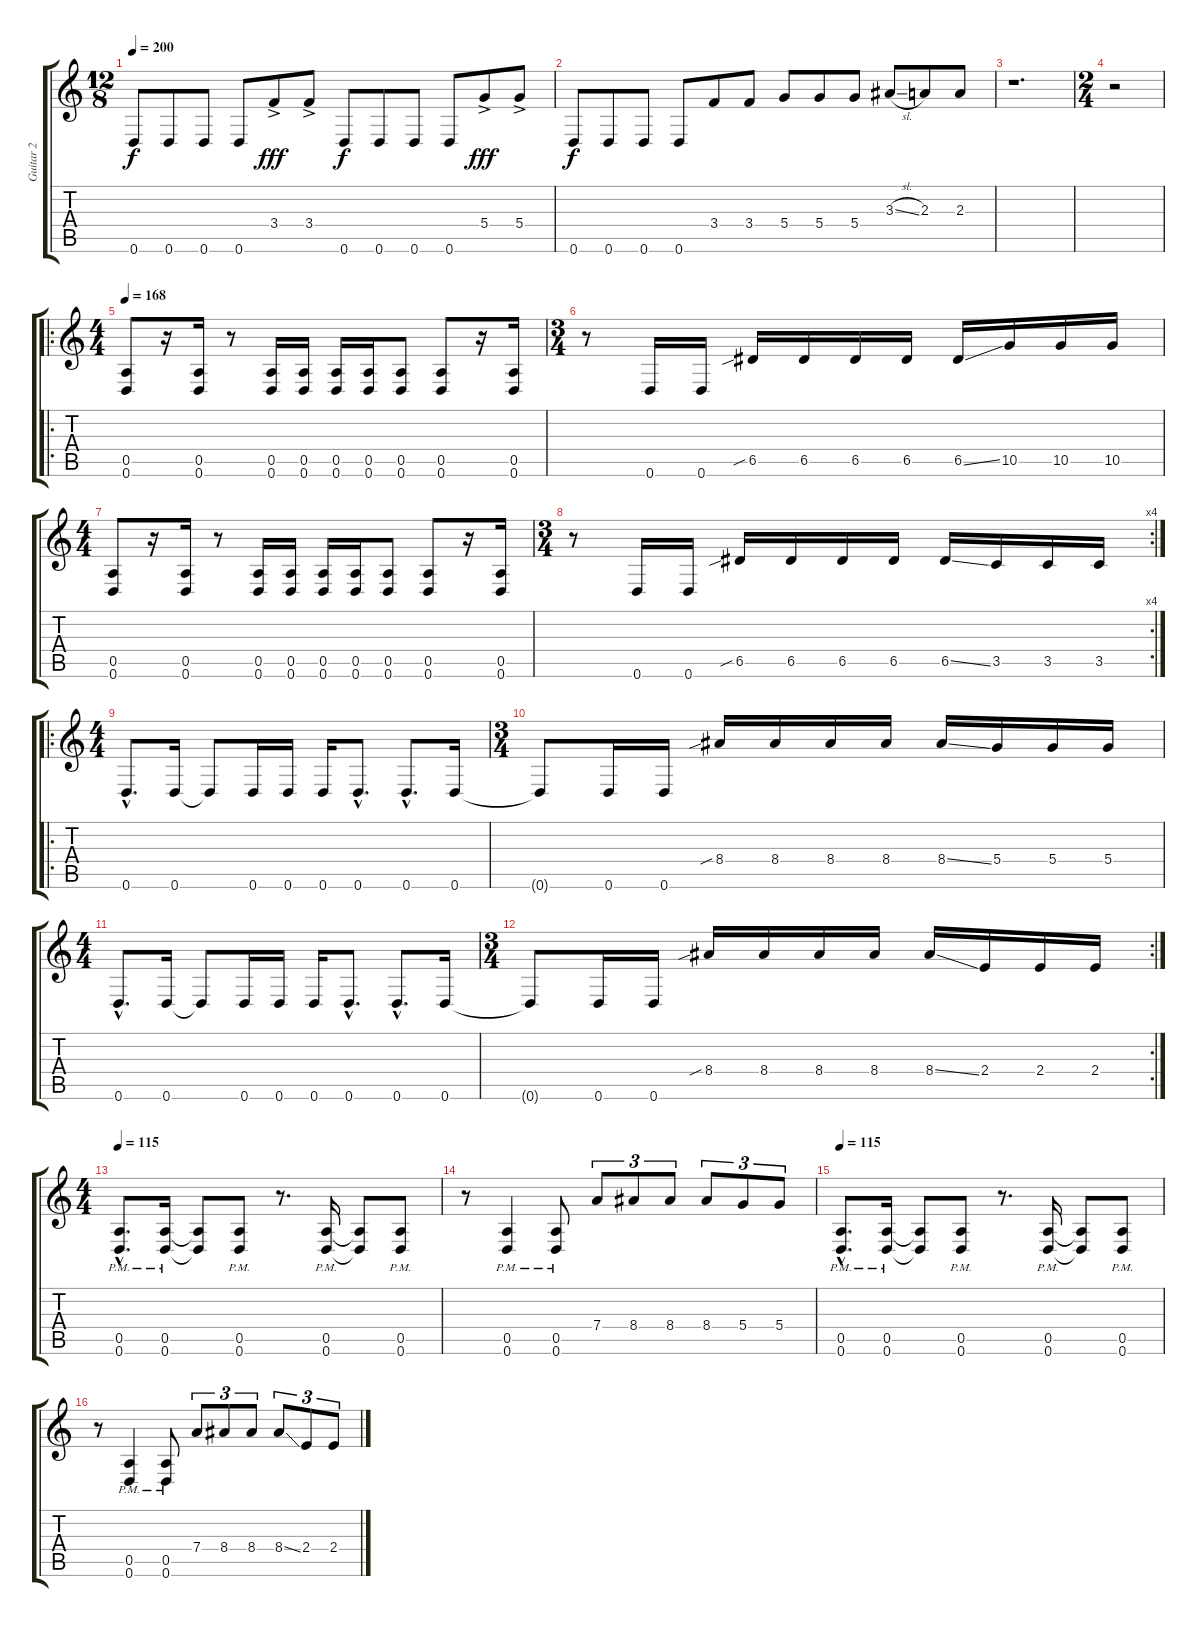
\track ("Guitar 2" "Guitar 2") {instrument distortionguitar}
\staff {score tabs}
\tuning (E4 B3 G3 D3 A2 D2) {hide}
\ts (12 8)
\tempo 200
\clef g2
\ks c
0.6.8{dy f} 0.6.8 0.6.8 0.6.8 3.4{ac}.8{dy fff} 3.4{ac}.8 0.6.8{dy f} 0.6.8 0.6.8 0.6.8 5.4{ac}.8{dy fff} 5.4{ac}.8 |
0.6.8{dy f} 0.6.8 0.6.8 0.6.8 3.4.8 3.4.8 5.4.8 5.4.8 5.4.8 3.3{sl}.8 2.3.8 2.3.8 |
r.1{d} |
\ts (2 4)
r.2 |
\ro
\ts (4 4)
\tempo 168
(0.5 0.6).8 r.16 (0.5 0.6).16 r.8 (0.5 0.6).16 (0.5 0.6).16 (0.5 0.6).16 (0.5 0.6).16 (0.5 0.6).8 (0.5 0.6).8 r.16 (0.5 0.6).16 |
\ts (3 4)
r.8 0.6.16 0.6.16 6.5{sib}.16 6.5.16 6.5.16 6.5.16 6.5{ss}.16 10.5.16 10.5.16 10.5.16 |
\ts (4 4)
(0.5 0.6).8 r.16 (0.5 0.6).16 r.8 (0.5 0.6).16 (0.5 0.6).16 (0.5 0.6).16 (0.5 0.6).16 (0.5 0.6).8 (0.5 0.6).8 r.16 (0.5 0.6).16 |
\rc 4
\ts (3 4)
r.8 0.6.16 0.6.16 6.5{sib}.16 6.5.16 6.5.16 6.5.16 6.5{ss}.16 3.5.16 3.5.16 3.5.16 |
\ro
\ts (4 4)
0.6{hac}.8{d} 0.6.16 0.6{t}.8 0.6.16 0.6.16 0.6.16 0.6{hac}.8{d} 0.6{hac}.8{d} 0.6.16 |
\ts (3 4)
0.6{t}.8 0.6.16 0.6.16 8.4{sib}.16 8.4.16 8.4.16 8.4.16 8.4{ss}.16 5.4.16 5.4.16 5.4.16 |
\ts (4 4)
0.6{hac}.8{d} 0.6.16 0.6{t}.8 0.6.16 0.6.16 0.6.16 0.6{hac}.8{d} 0.6{hac}.8{d} 0.6.16 |
\rc 2
\ts (3 4)
0.6{t}.8 0.6.16 0.6.16 8.4{sib}.16 8.4.16 8.4.16 8.4.16 8.4{ss}.16 2.4.16 2.4.16 2.4.16 |
\ts (4 4)
\tempo 115
(0.5{hac pm} 0.6{hac pm}).8{d} (0.5{pm} 0.6{pm}).16 (0.5{t} 0.6{t}).8 (0.5{pm} 0.6{pm}).8 r.8{d} (0.5{pm} 0.6{pm}).16 (0.5{t} 0.6{t}).8 (0.5{pm} 0.6{pm}).8 |
r.8 (0.5{pm} 0.6{pm}).4 (0.5{pm} 0.6{pm}).8 7.4.8{tu (3 2)} 8.4.8{tu (3 2)} 8.4.8{tu (3 2)} 8.4.8{tu (3 2)} 5.4.8{tu (3 2)} 5.4.8{tu (3 2)} |
\tempo 115
(0.5{hac pm} 0.6{hac pm}).8{d} (0.5{pm} 0.6{pm}).16 (0.5{t} 0.6{t}).8 (0.5{pm} 0.6{pm}).8 r.8{d} (0.5{pm} 0.6{pm}).16 (0.5{t} 0.6{t}).8 (0.5{pm} 0.6{pm}).8 |
r.8 (0.5{pm} 0.6{pm}).4 (0.5{pm} 0.6{pm}).8 7.4.8{tu (3 2)} 8.4.8{tu (3 2)} 8.4.8{tu (3 2)} 8.4{ss}.8{tu (3 2)} 2.4.8{tu (3 2)} 2.4.8{tu (3 2)}
